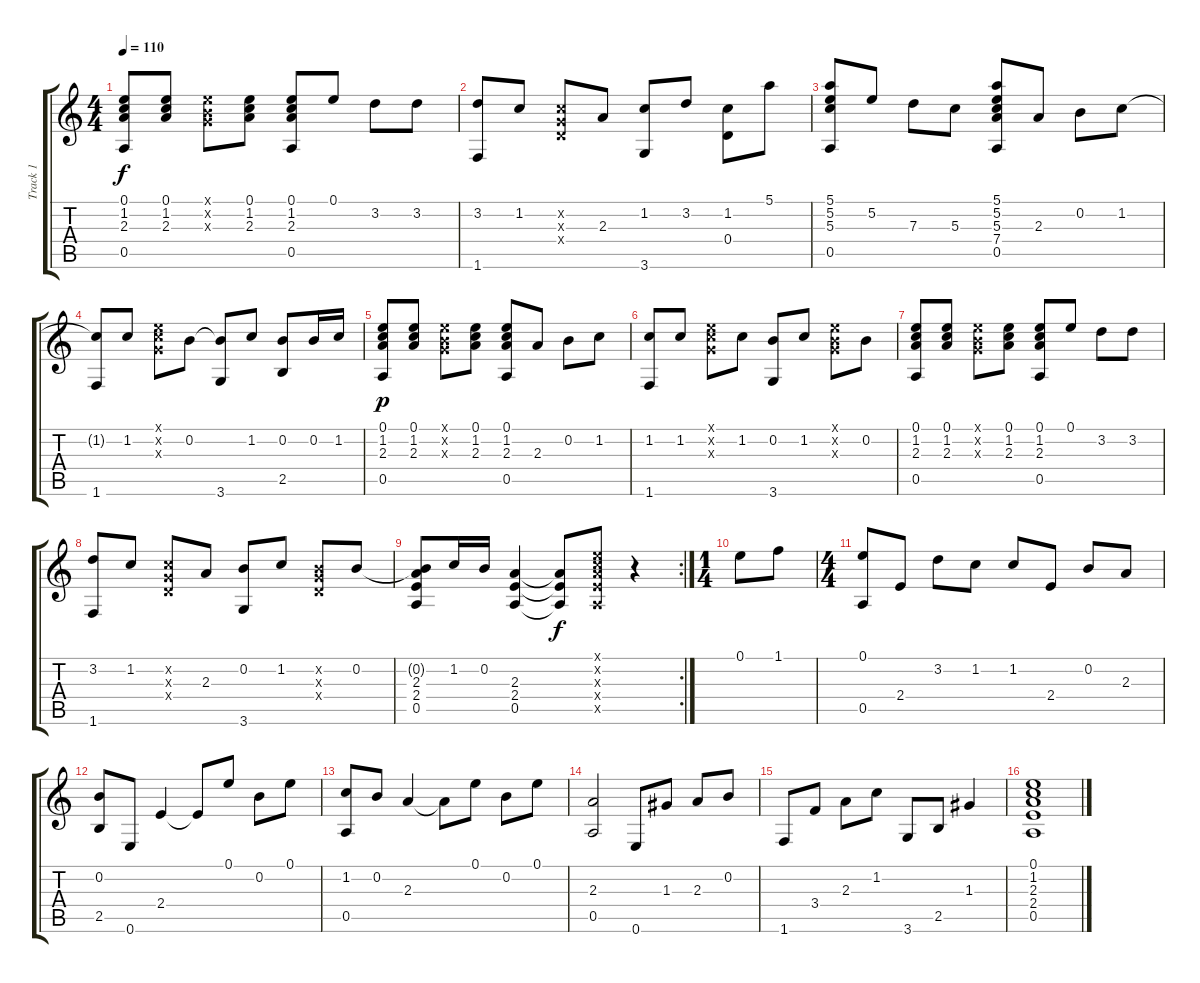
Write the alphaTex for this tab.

\track ("Track 1" "Track 1") {instrument electricguitarclean}
\staff {score tabs}
\tuning (E4 B3 G3 D3 A2 E2) {hide}
\ts (4 4)
\tempo 110
\clef g2
\ks c
(0.1 1.2 2.3 0.5).8{dy f} (0.1 1.2 2.3).8 (0.1{x} 0.2{x} 0.3{x}).8 (0.1 1.2 2.3).8 (0.1 1.2 2.3 0.5).8 0.1.8 3.2.8 3.2.8 |
(3.2 1.6).8 1.2.8 (1.2{x} 0.3{x} 0.4{x}).8 2.3.8 (1.2 3.6).8 3.2.8 (1.2 0.4).8 5.1.8 |
(5.1 5.2 5.3 0.5).8 5.2.8 7.3.8 5.3.8 (5.1 5.2 5.3 7.4 0.5).8 2.3.8 0.2.8 1.2.8 |
(1.2{t} 1.6).8 1.2.8 (0.1{x} 1.2{x} 0.3{x}).8 0.2.8 (0.2{t} 3.6).8 1.2.8 (0.2 2.5).8 0.2.16 1.2.16 |
(0.1 1.2 2.3 0.5).8{dy p} (0.1 1.2 2.3).8 (0.1{x} 0.2{x} 0.3{x}).8 (0.1 1.2 2.3).8 (0.1 1.2 2.3 0.5).8 2.3.8 0.2.8 1.2.8 |
(1.2 1.6).8 1.2.8 (0.1{x} 1.2{x} 0.3{x}).8 1.2.8 (0.2 3.6).8 1.2.8 (0.1{x} 0.2{x} 0.3{x}).8 0.2.8 |
(0.1 1.2 2.3 0.5).8 (0.1 1.2 2.3).8 (0.1{x} 0.2{x} 0.3{x}).8 (0.1 1.2 2.3).8 (0.1 1.2 2.3 0.5).8 0.1.8 3.2.8 3.2.8 |
(3.2 1.6).8 1.2.8 (1.2{x} 0.3{x} 0.4{x}).8 2.3.8 (0.2 3.6).8 1.2.8 (0.2{x} 0.3{x} 0.4{x}).8 0.2.8 |
\rc 2
(0.2{t} 2.3 2.4 0.5).8 1.2.16 0.2.16 (2.3 2.4 0.5).4 (2.3{t} 2.4{t} 0.5{t}).8{dy f} (0.1{x} 1.2{x} 2.3{x} 2.4{x} 0.5{x}).8 r.4 |
\ts (1 4)
0.1.8 1.1.8 |
\ts (4 4)
(0.1 0.5).8 2.4.8 3.2.8 1.2.8 1.2.8 2.4.8 0.2.8 2.3.8 |
(0.2 2.5).8 0.6.8 2.4.4 2.4{t}.8 0.1.8 0.2.8 0.1.8 |
(1.2 0.5).8 0.2.8 2.3.4 2.3{t}.8 0.1.8 0.2.8 0.1.8 |
(2.3 0.5).2 0.6.8 1.3.8 2.3.8 0.2.8 |
1.6.8 3.4.8 2.3.8 1.2.8 3.6.8 2.5.8 1.3.4 |
(0.1 1.2 2.3 2.4 0.5).1
